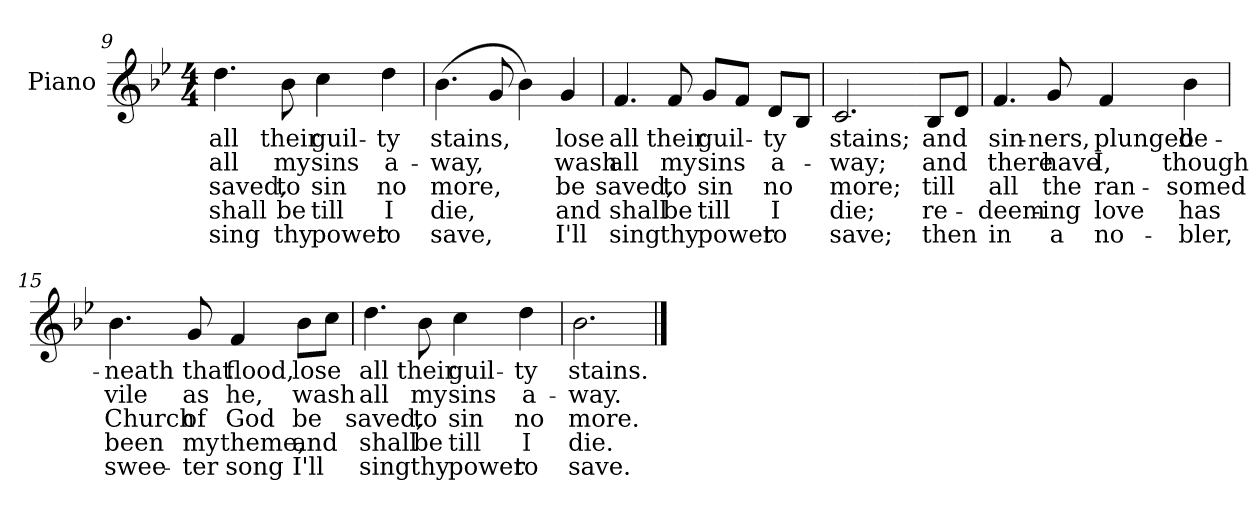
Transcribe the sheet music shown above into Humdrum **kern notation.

**kern	**text	**text	**text	**text	**text
*part1	*part1	*part1	*part1	*part1	*part1
*staff1	*staff1	*staff1	*staff1	*staff1	*staff1
*I"Piano	*	*	*	*	*
*I'Pno.	*	*	*	*	*
!!LO:LB:g=z
*clefG2	*	*	*	*	*
*k[b-e-]	*	*	*	*	*
*B-:	*	*	*	*	*
*M4/4	*	*	*	*	*
=9	=9	=9	=9	=9	=9
!	!LO:LY:b:color=#000000	!LO:LY:b:color=#000000	!LO:LY:b:color=#000000	!LO:LY:b:color=#000000	!LO:LY:b:color=#000000
4.ddi\	all	all	saved,	shall	sing
!	!LO:LY:b:color=#000000	!LO:LY:b:color=#000000	!LO:LY:b:color=#000000	!LO:LY:b:color=#000000	!LO:LY:b:color=#000000
8b-i\	their	my	to	be	thy
!	!LO:LY:b:color=#000000	!LO:LY:b:color=#000000	!LO:LY:b:color=#000000	!LO:LY:b:color=#000000	!LO:LY:b:color=#000000
4cci\	guil-	sins	sin	till	power
!	!LO:LY:b:color=#000000	!LO:LY:b:color=#000000	!LO:LY:b:color=#000000	!LO:LY:b:color=#000000	!LO:LY:b:color=#000000
4ddi\	-ty	a-	no	I	to
=10	=10	=10	=10	=10	=10
!	!LO:LY:b:color=#000000	!LO:LY:b:color=#000000	!LO:LY:b:color=#000000	!LO:LY:b:color=#000000	!LO:LY:b:color=#000000
(4.b-i\	stains,	-way,	more,	die,	save,
8gi/	.	.	.	.	.
4b-i\)	.	.	.	.	.
!	!LO:LY:b:color=#000000	!LO:LY:b:color=#000000	!LO:LY:b:color=#000000	!LO:LY:b:color=#000000	!LO:LY:b:color=#000000
4gi/	lose	wash	be	and	I'll
=11	=11	=11	=11	=11	=11
!	!LO:LY:b:color=#000000	!LO:LY:b:color=#000000	!LO:LY:b:color=#000000	!LO:LY:b:color=#000000	!LO:LY:b:color=#000000
4.fi/	all	all	saved,	shall	sing
!	!LO:LY:b:color=#000000	!LO:LY:b:color=#000000	!LO:LY:b:color=#000000	!LO:LY:b:color=#000000	!LO:LY:b:color=#000000
8fi/	their	my	to	be	thy
!	!LO:LY:b:color=#000000	!LO:LY:b:color=#000000	!LO:LY:b:color=#000000	!LO:LY:b:color=#000000	!LO:LY:b:color=#000000
8gi/L	guil-	sins	sin	till	power
8fi/J	.	.	.	.	.
!	!LO:LY:b:color=#000000	!LO:LY:b:color=#000000	!LO:LY:b:color=#000000	!LO:LY:b:color=#000000	!LO:LY:b:color=#000000
8di/L	-ty	a-	no	I	to
8B-i/J	.	.	.	.	.
=12	=12	=12	=12	=12	=12
!	!LO:LY:b:color=#000000	!LO:LY:b:color=#000000	!LO:LY:b:color=#000000	!LO:LY:b:color=#000000	!LO:LY:b:color=#000000
2.ci/	stains;	-way;	more;	die;	save;
!!LO:LB:g=z
=13-	=13-	=13-	=13-	=13-	=13-
!	!LO:LY:b:color=#000000	!LO:LY:b:color=#000000	!LO:LY:b:color=#000000	!LO:LY:b:color=#000000	!LO:LY:b:color=#000000
8B-i/L	and	and	till	re-	-then
8di/J	.	.	.	.	.
=14	=14	=14	=14	=14	=14
!	!LO:LY:b:color=#000000	!LO:LY:b:color=#000000	!LO:LY:b:color=#000000	!LO:LY:b:color=#000000	!LO:LY:b:color=#000000
4.fi/	sin-	there	all	deem-	-in
!	!LO:LY:b:color=#000000	!LO:LY:b:color=#000000	!LO:LY:b:color=#000000	!LO:LY:b:color=#000000	!LO:LY:b:color=#000000
8gi/	-ners,	have	the	ing	a
!	!LO:LY:b:color=#000000	!LO:LY:b:color=#000000	!LO:LY:b:color=#000000	!LO:LY:b:color=#000000	!LO:LY:b:color=#000000
4fi/	plunged	I,	ran-	-love	no-
!	!LO:LY:b:color=#000000	!LO:LY:b:color=#000000	!LO:LY:b:color=#000000	!LO:LY:b:color=#000000	!LO:LY:b:color=#000000
4b-i\	be-	though	-somed	has	bler,
!!LO:LB:g=z
=15	=15	=15	=15	=15	=15
!	!LO:LY:b:color=#000000	!LO:LY:b:color=#000000	!LO:LY:b:color=#000000	!LO:LY:b:color=#000000	!LO:LY:b:color=#000000
4.b-i\	-neath	vile	Church	been	swee-
!	!LO:LY:b:color=#000000	!LO:LY:b:color=#000000	!LO:LY:b:color=#000000	!LO:LY:b:color=#000000	!LO:LY:b:color=#000000
8gi/	that	as	-of	my	ter
!	!LO:LY:b:color=#000000	!LO:LY:b:color=#000000	!LO:LY:b:color=#000000	!LO:LY:b:color=#000000	!LO:LY:b:color=#000000
4fi/	flood,	he,	God	theme,	song
!	!LO:LY:b:color=#000000	!LO:LY:b:color=#000000	!LO:LY:b:color=#000000	!LO:LY:b:color=#000000	!LO:LY:b:color=#000000
8b-i\L	lose	wash	be	and	I'll
8cci\J	.	.	.	.	.
=16	=16	=16	=16	=16	=16
!	!LO:LY:b:color=#000000	!LO:LY:b:color=#000000	!LO:LY:b:color=#000000	!LO:LY:b:color=#000000	!LO:LY:b:color=#000000
4.ddi\	all	all	saved,	shall	sing
!	!LO:LY:b:color=#000000	!LO:LY:b:color=#000000	!LO:LY:b:color=#000000	!LO:LY:b:color=#000000	!LO:LY:b:color=#000000
8b-i\	their	my	to	be	thy
!	!LO:LY:b:color=#000000	!LO:LY:b:color=#000000	!LO:LY:b:color=#000000	!LO:LY:b:color=#000000	!LO:LY:b:color=#000000
4cci\	guil-	sins	sin	till	power
!	!LO:LY:b:color=#000000	!LO:LY:b:color=#000000	!LO:LY:b:color=#000000	!LO:LY:b:color=#000000	!LO:LY:b:color=#000000
4ddi\	-ty	a-	no	I	to
=17	=17	=17	=17	=17	=17
!	!LO:LY:b:color=#000000	!LO:LY:b:color=#000000	!LO:LY:b:color=#000000	!LO:LY:b:color=#000000	!LO:LY:b:color=#000000
2.b-i\	stains.	-way.	more.	die.	save.
==	==	==	==	==	==
*-	*-	*-	*-	*-	*-
